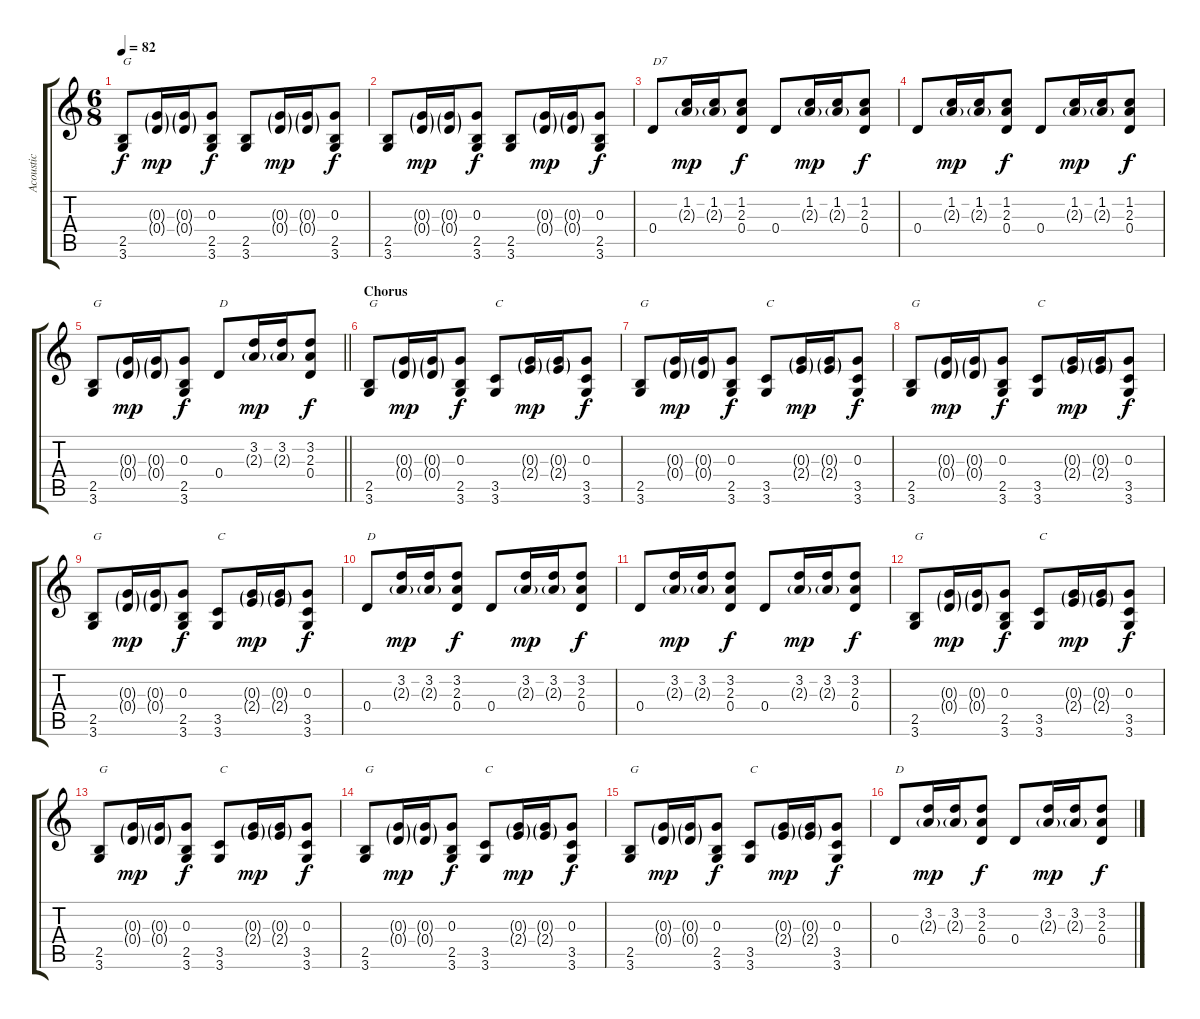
\track ("Acoustic" "Acoustic") {instrument acousticguitarsteel}
\staff {score tabs}
\tuning (E4 B3 G3 D3 A2 E2) {hide}
\ts (6 8)
\tempo 82
\clef g2
\ks c
(2.5 3.6).8{txt "G" dy f} (0.3{g} 0.4{g}).16{dy mp} (0.3{g} 0.4{g}).16 (0.3 2.5 3.6).8{dy f} (2.5 3.6).8 (0.3{g} 0.4{g}).16{dy mp} (0.3{g} 0.4{g}).16 (0.3 2.5 3.6).8{dy f} |
(2.5 3.6).8 (0.3{g} 0.4{g}).16{dy mp} (0.3{g} 0.4{g}).16 (0.3 2.5 3.6).8{dy f} (2.5 3.6).8 (0.3{g} 0.4{g}).16{dy mp} (0.3{g} 0.4{g}).16 (0.3 2.5 3.6).8{dy f} |
0.4.8{txt "D7"} (1.2 2.3{g}).16{dy mp} (1.2 2.3{g}).16 (1.2 2.3 0.4).8{dy f} 0.4.8 (1.2 2.3{g}).16{dy mp} (1.2 2.3{g}).16 (1.2 2.3 0.4).8{dy f} |
0.4.8 (1.2 2.3{g}).16{dy mp} (1.2 2.3{g}).16 (1.2 2.3 0.4).8{dy f} 0.4.8 (1.2 2.3{g}).16{dy mp} (1.2 2.3{g}).16 (1.2 2.3 0.4).8{dy f} |
\barLineRight lightlight
(2.5 3.6).8{txt "G"} (0.3{g} 0.4{g}).16{dy mp} (0.3{g} 0.4{g}).16 (0.3 2.5 3.6).8{dy f} 0.4.8{txt "D"} (3.2 2.3{g}).16{dy mp} (3.2 2.3{g}).16 (3.2 2.3 0.4).8{dy f} |
\section ("" "Chorus")
(2.5 3.6).8{txt "G"} (0.3{g} 0.4{g}).16{dy mp} (0.3{g} 0.4{g}).16 (0.3 2.5 3.6).8{dy f} (3.5 3.6).8{txt "C"} (0.3{g} 2.4{g}).16{dy mp} (0.3{g} 2.4{g}).16 (0.3 3.5 3.6).8{dy f} |
(2.5 3.6).8{txt "G"} (0.3{g} 0.4{g}).16{dy mp} (0.3{g} 0.4{g}).16 (0.3 2.5 3.6).8{dy f} (3.5 3.6).8{txt "C"} (0.3{g} 2.4{g}).16{dy mp} (0.3{g} 2.4{g}).16 (0.3 3.5 3.6).8{dy f} |
(2.5 3.6).8{txt "G"} (0.3{g} 0.4{g}).16{dy mp} (0.3{g} 0.4{g}).16 (0.3 2.5 3.6).8{dy f} (3.5 3.6).8{txt "C"} (0.3{g} 2.4{g}).16{dy mp} (0.3{g} 2.4{g}).16 (0.3 3.5 3.6).8{dy f} |
(2.5 3.6).8{txt "G"} (0.3{g} 0.4{g}).16{dy mp} (0.3{g} 0.4{g}).16 (0.3 2.5 3.6).8{dy f} (3.5 3.6).8{txt "C"} (0.3{g} 2.4{g}).16{dy mp} (0.3{g} 2.4{g}).16 (0.3 3.5 3.6).8{dy f} |
0.4.8{txt "D"} (3.2 2.3{g}).16{dy mp} (3.2 2.3{g}).16 (3.2 2.3 0.4).8{dy f} 0.4.8 (3.2 2.3{g}).16{dy mp} (3.2 2.3{g}).16 (3.2 2.3 0.4).8{dy f} |
0.4.8 (3.2 2.3{g}).16{dy mp} (3.2 2.3{g}).16 (3.2 2.3 0.4).8{dy f} 0.4.8 (3.2 2.3{g}).16{dy mp} (3.2 2.3{g}).16 (3.2 2.3 0.4).8{dy f} |
(2.5 3.6).8{txt "G"} (0.3{g} 0.4{g}).16{dy mp} (0.3{g} 0.4{g}).16 (0.3 2.5 3.6).8{dy f} (3.5 3.6).8{txt "C"} (0.3{g} 2.4{g}).16{dy mp} (0.3{g} 2.4{g}).16 (0.3 3.5 3.6).8{dy f} |
(2.5 3.6).8{txt "G"} (0.3{g} 0.4{g}).16{dy mp} (0.3{g} 0.4{g}).16 (0.3 2.5 3.6).8{dy f} (3.5 3.6).8{txt "C"} (0.3{g} 2.4{g}).16{dy mp} (0.3{g} 2.4{g}).16 (0.3 3.5 3.6).8{dy f} |
(2.5 3.6).8{txt "G"} (0.3{g} 0.4{g}).16{dy mp} (0.3{g} 0.4{g}).16 (0.3 2.5 3.6).8{dy f} (3.5 3.6).8{txt "C"} (0.3{g} 2.4{g}).16{dy mp} (0.3{g} 2.4{g}).16 (0.3 3.5 3.6).8{dy f} |
(2.5 3.6).8{txt "G"} (0.3{g} 0.4{g}).16{dy mp} (0.3{g} 0.4{g}).16 (0.3 2.5 3.6).8{dy f} (3.5 3.6).8{txt "C"} (0.3{g} 2.4{g}).16{dy mp} (0.3{g} 2.4{g}).16 (0.3 3.5 3.6).8{dy f} |
0.4.8{txt "D"} (3.2 2.3{g}).16{dy mp} (3.2 2.3{g}).16 (3.2 2.3 0.4).8{dy f} 0.4.8 (3.2 2.3{g}).16{dy mp} (3.2 2.3{g}).16 (3.2 2.3 0.4).8{dy f}
